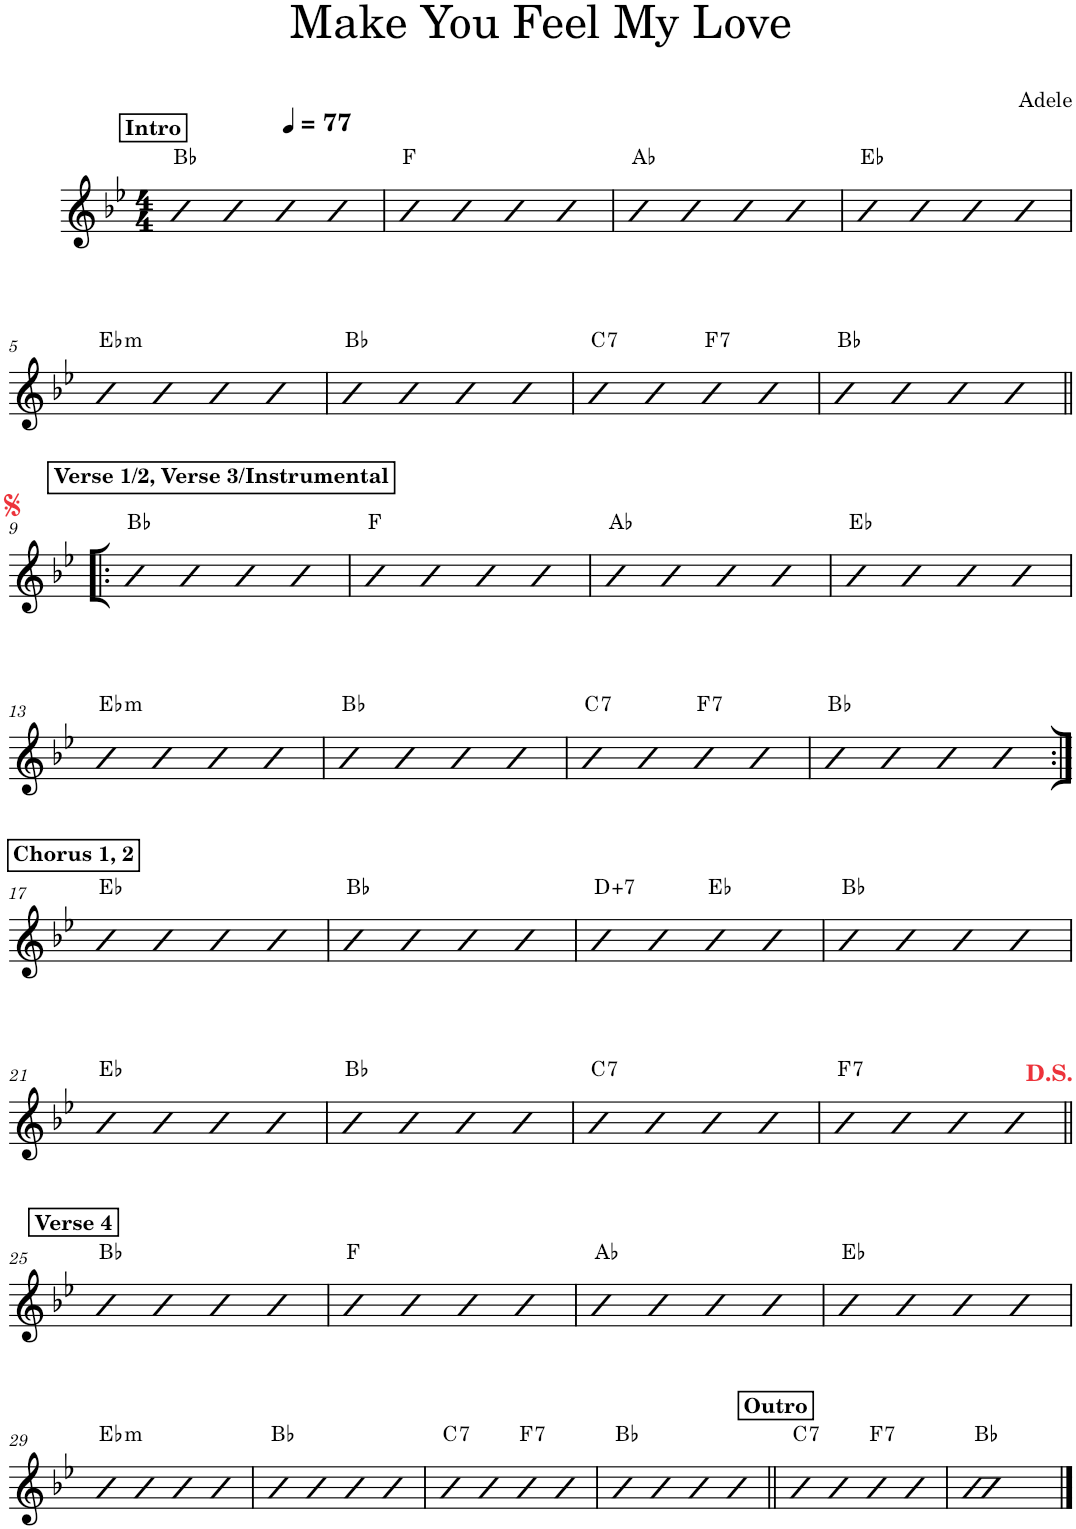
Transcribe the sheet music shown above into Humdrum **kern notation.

**kern	**harte
*part1	*part1
*staff1	*
*I"Piano	*
*I'Pno.	*
*clefG2	*
*k[b-e-]	*
*M4/4	*
*MM77	*
!!LO:REH:place=s1:a:B:cj:t=Intro
=1	=1
4b-	Bb:maj
4b-	.
4b-	.
4b-	.
=2	=2
4b-	F:maj
4b-	.
4b-	.
4b-	.
=3	=3
4b-	Ab:maj
4b-	.
4b-	.
4b-	.
=4	=4
4b-	Eb:maj
4b-	.
4b-	.
4b-	.
!!LO:LB:g=z
=5	=5
!	!LO:H:kt=m
4b-	Eb:min
4b-	.
4b-	.
4b-	.
=6	=6
4b-	Bb:maj
4b-	.
4b-	.
4b-	.
=7	=7
!	!LO:H:kt=7
4b-	C:7
4b-	.
!	!LO:H:kt=7
4b-	F:7
4b-	.
=8	=8
4b-	Bb:maj
4b-	.
4b-	.
4b-	.
!!LO:LB:g=z
!!LO:REH:place=s1:a:B:cj:t=Verse 1/2, Verse 3/Instrumental
=9!|:	=9!|:
4b-	Bb:maj
4b-	.
4b-	.
4b-	.
=10	=10
4b-	F:maj
4b-	.
4b-	.
4b-	.
=11	=11
4b-	Ab:maj
4b-	.
4b-	.
4b-	.
=12	=12
4b-	Eb:maj
4b-	.
4b-	.
4b-	.
!!LO:LB:g=z
=13	=13
!	!LO:H:kt=m
4b-	Eb:min
4b-	.
4b-	.
4b-	.
=14	=14
4b-	Bb:maj
4b-	.
4b-	.
4b-	.
=15	=15
!	!LO:H:kt=7
4b-	C:7
4b-	.
!	!LO:H:kt=7
4b-	F:7
4b-	.
=16	=16
4b-	Bb:maj
4b-	.
4b-	.
4b-	.
!!LO:LB:g=z
!!LO:REH:place=s1:a:B:cj:t=Chorus 1, 2
=17:|!	=17:|!
4b-	Eb:maj
4b-	.
4b-	.
4b-	.
=18	=18
4b-	Bb:maj
4b-	.
4b-	.
4b-	.
=19	=19
!	!LO:H:kt=7
4b-	D:aug(b7)
4b-	.
4b-	Eb:maj
4b-	.
=20	=20
4b-	Bb:maj
4b-	.
4b-	.
4b-	.
!!LO:LB:g=z
=21	=21
4b-	Eb:maj
4b-	.
4b-	.
4b-	.
=22	=22
4b-	Bb:maj
4b-	.
4b-	.
4b-	.
=23	=23
!	!LO:H:kt=7
4b-	C:7
4b-	.
4b-	.
4b-	.
=24	=24
!	!LO:H:kt=7
4b-	F:7
4b-	.
4b-	.
4b-	.
!!LO:LB:g=z
!!LO:REH:place=s1:a:B:cj:t=Verse 4
=25||	=25||
4b-	Bb:maj
4b-	.
4b-	.
4b-	.
=26	=26
4b-	F:maj
4b-	.
4b-	.
4b-	.
=27	=27
4b-	Ab:maj
4b-	.
4b-	.
4b-	.
=28	=28
4b-	Eb:maj
4b-	.
4b-	.
4b-	.
!!LO:LB:g=z
=29	=29
!	!LO:H:kt=m
4b-	Eb:min
4b-	.
4b-	.
4b-	.
=30	=30
4b-	Bb:maj
4b-	.
4b-	.
4b-	.
=31	=31
!	!LO:H:kt=7
4b-	C:7
4b-	.
!	!LO:H:kt=7
4b-	F:7
4b-	.
=32	=32
4b-	Bb:maj
4b-	.
4b-	.
4b-	.
!!LO:REH:place=s1:a:B:cj:t=Outro
=33||	=33||
!	!LO:H:kt=7
4b-	C:7
4b-	.
!	!LO:H:kt=7
4b-	F:7
4b-	.
=34	=34
1b-	Bb:maj
==	==
*-	*-
